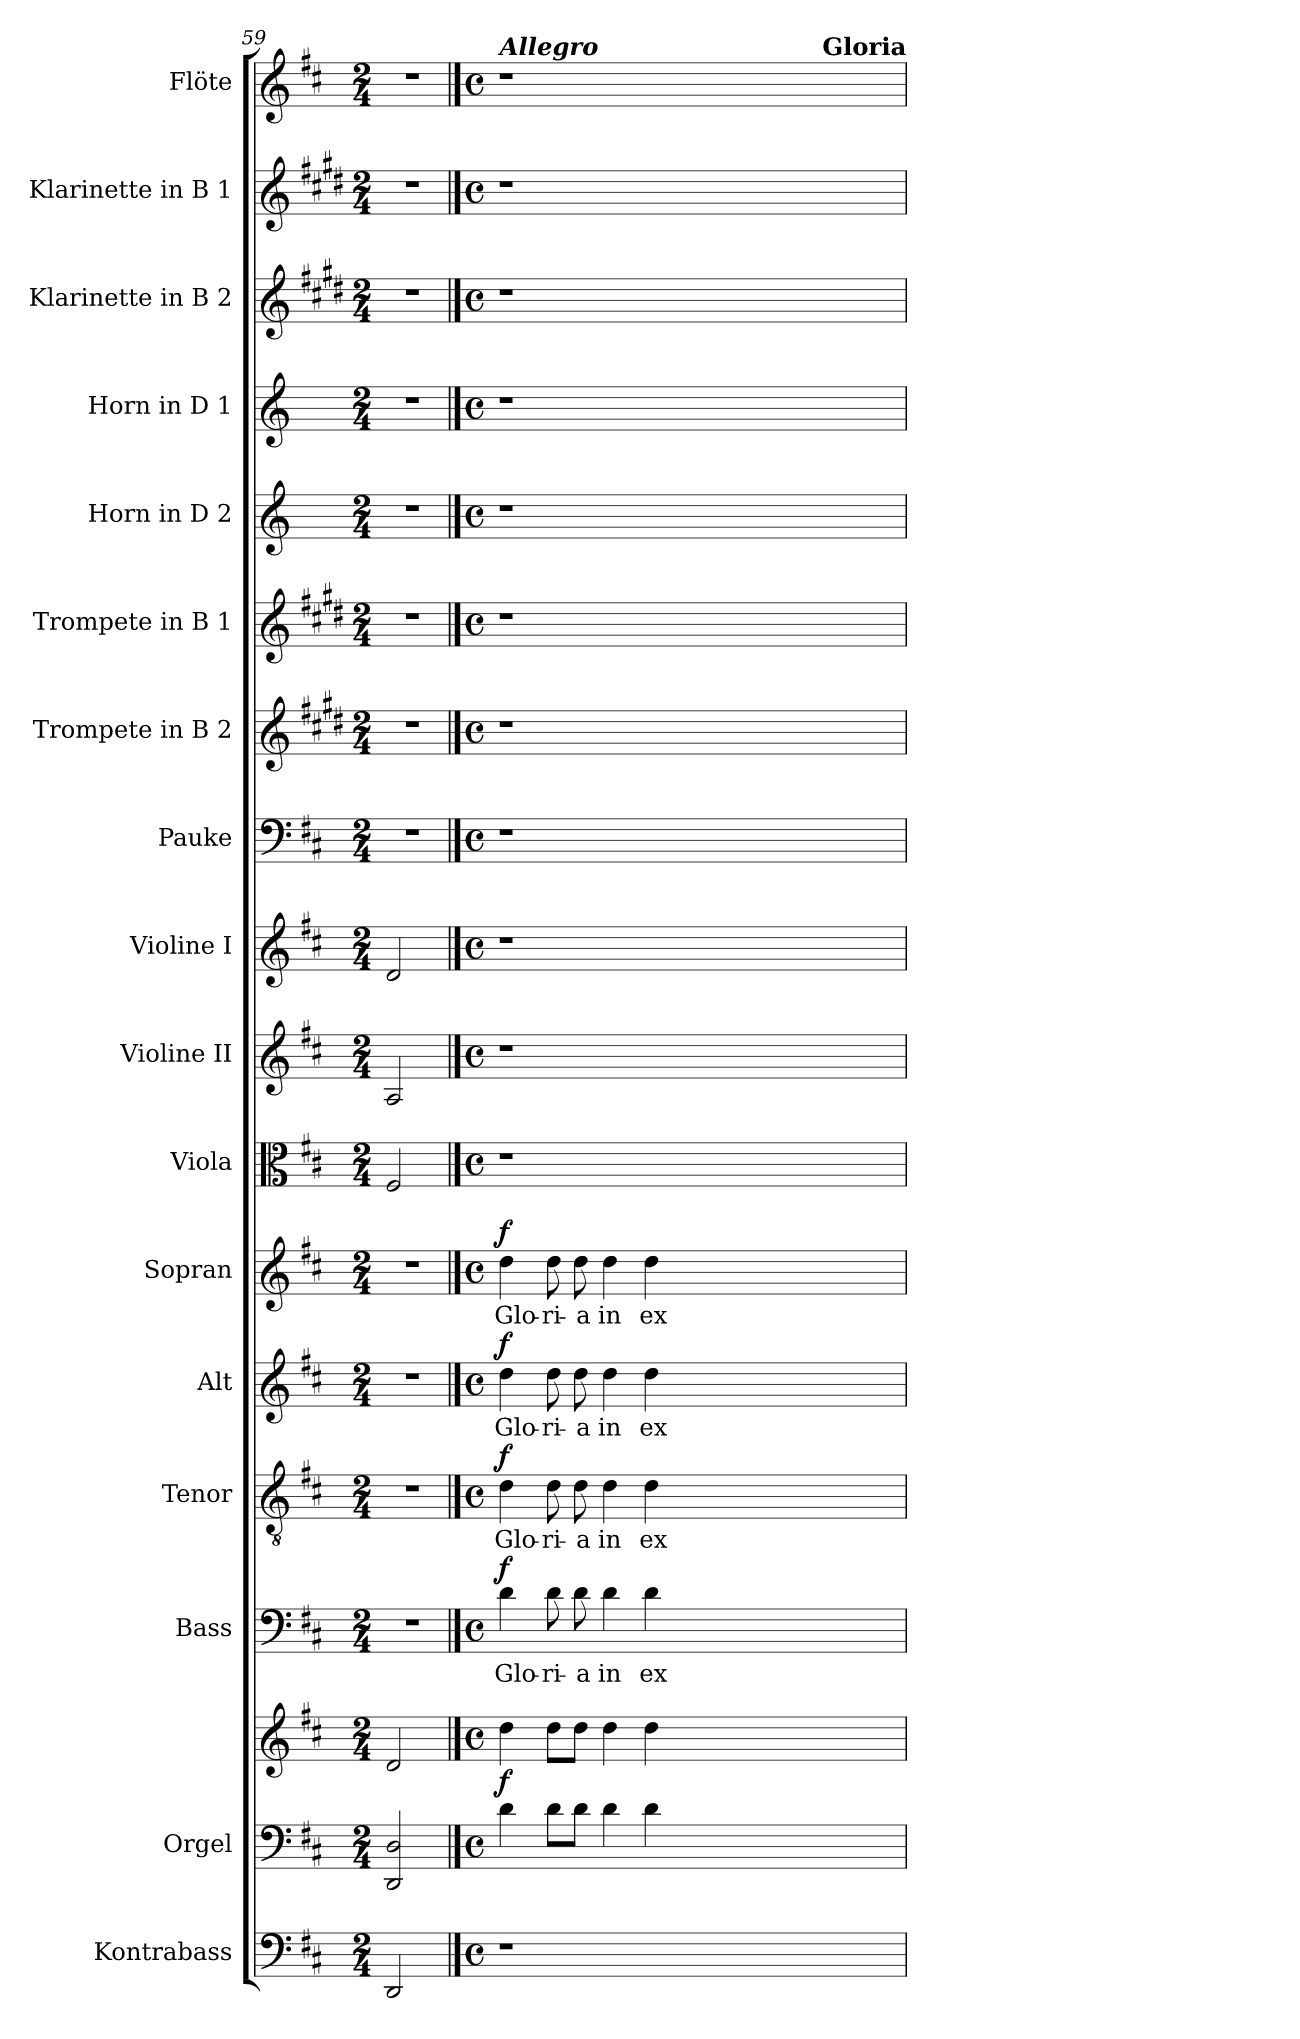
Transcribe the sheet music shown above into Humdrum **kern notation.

**kern	**kern	**kern	**dynam	**kern	**text	**dynam	**kern	**text	**dynam	**kern	**text	**dynam	**kern	**text	**dynam	**kern	**kern	**kern	**kern	**kern	**kern	**kern	**kern	**kern	**kern	**kern
*part17	*part16	*part16	*part16	*part15	*part15	*part15	*part14	*part14	*part14	*part13	*part13	*part13	*part12	*part12	*part12	*part11	*part10	*part9	*part8	*part7	*part6	*part5	*part4	*part3	*part2	*part1
*staff18	*staff17	*staff16	*staff16/17	*staff15	*staff15	*staff15	*staff14	*staff14	*staff14	*staff13	*staff13	*staff13	*staff12	*staff12	*staff12	*staff11	*staff10	*staff9	*staff8	*staff7	*staff6	*staff5	*staff4	*staff3	*staff2	*staff1
*I"Kontrabass	*I"Orgel	*	*	*I"Bass	*	*	*I"Tenor	*	*	*I"Alt	*	*	*I"Sopran	*	*	*I"Viola	*I"Violine II	*I"Violine I	*I"Pauke	*I"Trompete in B 2	*I"Trompete in B 1	*I"Horn in D 2	*I"Horn in D 1	*I"Klarinette in B 2	*I"Klarinette in B 1	*I"Flöte
*I'Kb.	*I'Org.	*	*	*I'B	*	*	*I'T	*	*	*I'A	*	*	*I'S	*	*	*I'Vla.	*I'Vl. II	*I'Vl. I	*I'Pk.	*I'Trp. 2	*I'Trp. 1	*I'Hrn. 2	*I'Hrn. 1	*I'Kl. 2	*I'Kl. 1	*I'Fl.
*clefF4	*clefF4	*clefG2	*	*clefF4	*	*	*clefGv2	*	*	*clefG2	*	*	*clefG2	*	*	*clefC3	*clefG2	*clefG2	*clefF4	*clefG2	*clefG2	*clefG2	*clefG2	*clefG2	*clefG2	*clefG2
*ITrd7c12	*	*	*	*	*	*	*	*	*	*	*	*	*	*	*	*	*	*	*	*ITrd1c2	*ITrd1c2	*ITrd-1c-2	*ITrd-1c-2	*ITrd1c2	*ITrd1c2	*
*k[f#c#]	*k[f#c#]	*k[f#c#]	*	*k[f#c#]	*	*	*k[f#c#]	*	*	*k[f#c#]	*	*	*k[f#c#]	*	*	*k[f#c#]	*k[f#c#]	*k[f#c#]	*k[f#c#]	*k[f#c#]	*k[f#c#]	*k[f#c#]	*k[f#c#]	*k[f#c#]	*k[f#c#]	*k[f#c#]
*D:	*D:	*D:	*	*D:	*	*	*D:	*	*	*D:	*	*	*D:	*	*	*D:	*D:	*D:	*D:	*D:	*D:	*D:	*D:	*D:	*D:	*D:
*M2/4	*M2/4	*M2/4	*	*M2/4	*	*	*M2/4	*	*	*M2/4	*	*	*M2/4	*	*	*M2/4	*M2/4	*M2/4	*M2/4	*M2/4	*M2/4	*M2/4	*M2/4	*M2/4	*M2/4	*M2/4
=59	=59	=59	=59	=59	=59	=59	=59	=59	=59	=59	=59	=59	=59	=59	=59	=59	=59	=59	=59	=59	=59	=59	=59	=59	=59	=59
2DDD/	2DD/ 2D/	2d/	.	2r	.	.	2r	.	.	2r	.	.	2r	.	.	2F#/	2A/	2d/	2r	2r	2r	2r	2r	2r	2r	2r
!!LO:PB:g=z
==60	==60	==60	==60	==60	==60	==60	==60	==60	==60	==60	==60	==60	==60	==60	==60	==60	==60	==60	==60	==60	==60	==60	==60	==60	==60	==60
*M4/4	*M4/4	*M4/4	*	*M4/4	*	*	*M4/4	*	*	*M4/4	*	*	*M4/4	*	*	*M4/4	*M4/4	*M4/4	*M4/4	*M4/4	*M4/4	*M4/4	*M4/4	*M4/4	*M4/4	*M4/4
*met(c)	*met(c)	*met(c)	*	*met(c)	*	*	*met(c)	*	*	*met(c)	*	*	*met(c)	*	*	*met(c)	*met(c)	*met(c)	*met(c)	*met(c)	*met(c)	*met(c)	*met(c)	*met(c)	*met(c)	*met(c)
!	!	!	!	!	!	!	!	!	!	!	!	!	!	!	!	!	!	!	!	!	!	!	!	!	!	!LO:TX:a:Bi:t=Allegro
!	!	!	!LO:DY:b	!	!LO:LY:b	!LO:DY:a	!	!LO:LY:b	!LO:DY:a	!	!LO:LY:b	!LO:DY:a	!	!LO:LY:b	!LO:DY:a	!	!	!	!	!	!	!	!	!	!	!
1r	4d\	4dd\	f	4d\	Glo-	f	4d\	Glo-	f	4dd\	Glo-	f	4dd\	Glo-	f	1r	1r	1r	1r	1r	1r	1r	1r	1r	1r	1r
!	!	!	!	!	!LO:LY:b	!	!	!LO:LY:b	!	!	!LO:LY:b	!	!	!LO:LY:b	!	!	!	!	!	!	!	!	!	!	!	!
.	8d\L	8dd\L	.	8d\	-ri-	.	8d\	-ri-	.	8dd\	-ri-	.	8dd\	-ri-	.	.	.	.	.	.	.	.	.	.	.	.
!	!	!	!	!	!LO:LY:b	!	!	!LO:LY:b	!	!	!LO:LY:b	!	!	!LO:LY:b	!	!	!	!	!	!	!	!	!	!	!	!
.	8d\J	8dd\J	.	8d\	-a	.	8d\	-a	.	8dd\	-a	.	8dd\	-a	.	.	.	.	.	.	.	.	.	.	.	.
!	!	!	!	!	!LO:LY:b	!	!	!LO:LY:b	!	!	!LO:LY:b	!	!	!LO:LY:b	!	!	!	!	!	!	!	!	!	!	!	!
.	4d\	4dd\	.	4d\	in	.	4d\	in	.	4dd\	in	.	4dd\	in	.	.	.	.	.	.	.	.	.	.	.	.
!	!	!	!	!	!LO:LY:b	!	!	!LO:LY:b	!	!	!LO:LY:b	!	!	!LO:LY:b	!	!	!	!	!	!	!	!	!	!	!	!
.	4d\	4dd\	.	4d\	ex-	.	4d\	ex-	.	4dd\	ex-	.	4dd\	ex-	.	.	.	.	.	.	.	.	.	.	.	.
00ryy	00ryy	00ryy	.	00ryy	.	.	00ryy	.	.	00ryy	.	.	00ryy	.	.	00ryy	00ryy	00ryy	00ryy	00ryy	00ryy	00ryy	00ryy	00ryy	00ryy	00ryy
!	!	!	!	!	!	!	!	!	!	!	!	!	!	!	!	!	!	!	!	!	!	!	!	!	!	!LO:TX:a:B:t=Gloria
=	=	=	=	=	=	=	=	=	=	=	=	=	=	=	=	=	=	=	=	=	=	=	=	=	=	=
*-	*-	*-	*-	*-	*-	*-	*-	*-	*-	*-	*-	*-	*-	*-	*-	*-	*-	*-	*-	*-	*-	*-	*-	*-	*-	*-
